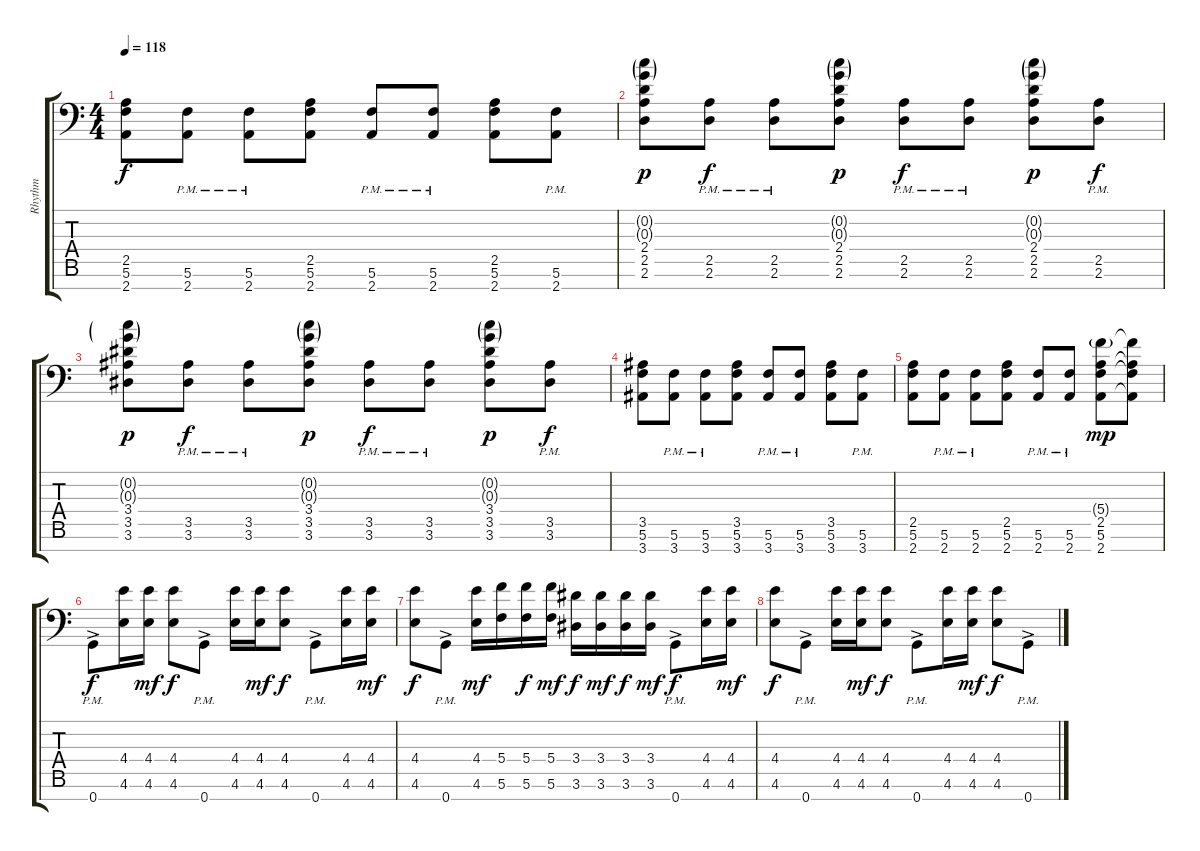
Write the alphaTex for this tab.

\track ("Rhythm" "Rhythm") {instrument distortionguitar}
\staff {score tabs}
\tuning (E4 C4 G3 C3 G2 C2 G1) {hide}
\ts (4 4)
\tempo 118
\clef f4
\ks c
(2.5 5.6 2.7).8{dy f} (5.6{pm} 2.7{pm}).8 (5.6{pm} 2.7{pm}).8 (2.5 5.6 2.7).8 (5.6{pm} 2.7{pm}).8 (5.6{pm} 2.7{pm}).8 (2.5 5.6 2.7).8 (5.6{pm} 2.7{pm}).8 |
(0.2{g} 0.3{g} 2.4 2.5 2.6).8{dy p} (2.5{pm} 2.6{pm}).8{dy f} (2.5{pm} 2.6{pm}).8 (0.2{g} 0.3{g} 2.4 2.5 2.6).8{dy p} (2.5{pm} 2.6{pm}).8{dy f} (2.5{pm} 2.6{pm}).8 (0.2{g} 0.3{g} 2.4 2.5 2.6).8{dy p} (2.5{pm} 2.6{pm}).8{dy f} |
(0.2{g} 0.3{g} 3.4 3.5 3.6).8{dy p} (3.5{pm} 3.6{pm}).8{dy f} (3.5{pm} 3.6{pm}).8 (0.2{g} 0.3{g} 3.4 3.5 3.6).8{dy p} (3.5{pm} 3.6{pm}).8{dy f} (3.5{pm} 3.6{pm}).8 (0.2{g} 0.3{g} 3.4 3.5 3.6).8{dy p} (3.5{pm} 3.6{pm}).8{dy f} |
(3.5 5.6 3.7).8 (5.6{pm} 3.7{pm}).8 (5.6{pm} 3.7{pm}).8 (3.5 5.6 3.7).8 (5.6{pm} 3.7{pm}).8 (5.6{pm} 3.7{pm}).8 (3.5 5.6 3.7).8 (5.6{pm} 3.7{pm}).8 |
(2.5 5.6 2.7).8 (5.6{pm} 2.7{pm}).8 (5.6{pm} 2.7{pm}).8 (2.5 5.6 2.7).8 (5.6{pm} 2.7{pm}).8 (5.6{pm} 2.7{pm}).8 (5.4{g} 2.5 5.6 2.7).8{dy mp} (5.4{t} 2.5{t} 5.6{t} 2.7{t}).8 |
0.7{ac pm}.8{dy f} (4.4 4.6).16 (4.4 4.6).16{dy mf} (4.4 4.6).8{dy f} 0.7{ac pm}.8 (4.4 4.6).16 (4.4 4.6).16{dy mf} (4.4 4.6).8{dy f} 0.7{ac pm}.8 (4.4 4.6).16 (4.4 4.6).16{dy mf} |
(4.4 4.6).8{dy f} 0.7{ac pm}.8 (4.4 4.6).16{dy mf} (5.4 5.6).16 (5.4 5.6).16{dy f} (5.4 5.6).16{dy mf} (3.4 3.6).16{dy f} (3.4 3.6).16{dy mf} (3.4 3.6).16{dy f} (3.4 3.6).16{dy mf} 0.7{ac pm}.8{dy f} (4.4 4.6).16 (4.4 4.6).16{dy mf} |
(4.4 4.6).8{dy f} 0.7{ac pm}.8 (4.4 4.6).16 (4.4 4.6).16{dy mf} (4.4 4.6).8{dy f} 0.7{ac pm}.8 (4.4 4.6).16 (4.4 4.6).16{dy mf} (4.4 4.6).8{dy f} 0.7{ac pm}.8
